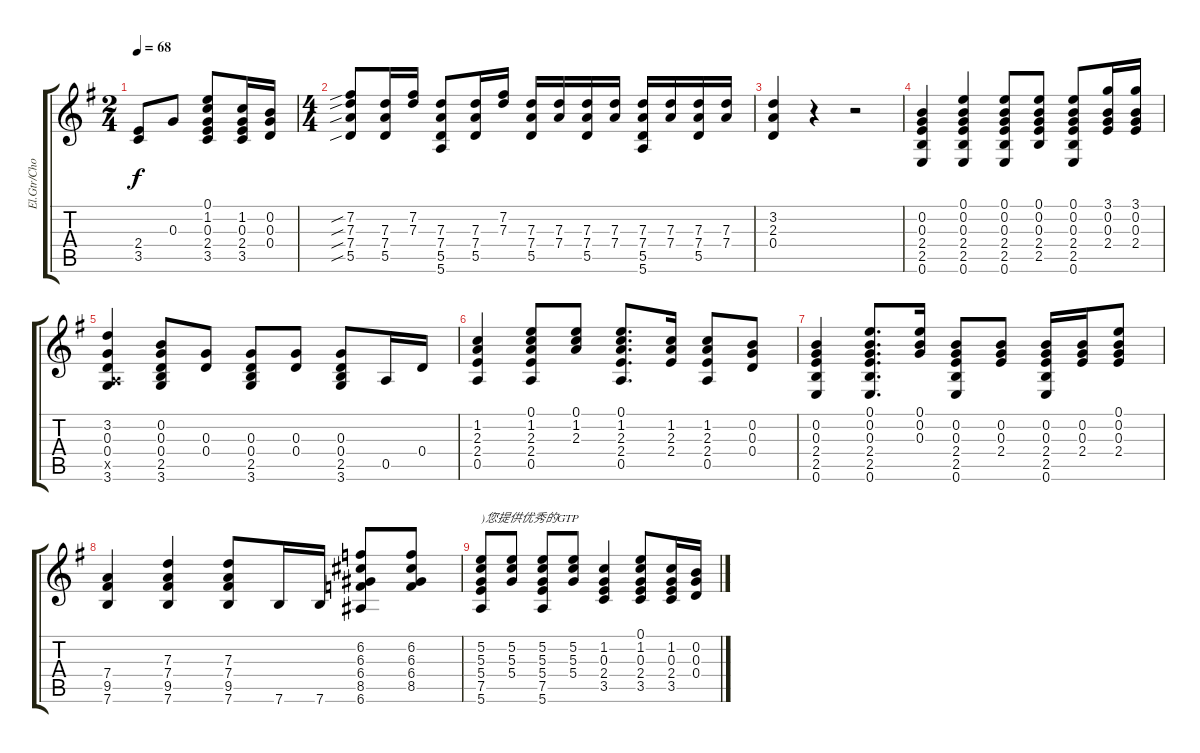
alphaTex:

\track ("El.Gtr/Chorus" "El.Gtr/Cho") {instrument electricguitarjazz}
\staff {score tabs}
\tuning (E4 B3 G3 D3 A2 E2) {hide}
\ts (2 4)
\tempo 68
\clef g2
\ks g
(2.4 3.5).8{dy f} 0.3.8 (0.1 1.2 0.3 2.4 3.5).8 (1.2 0.3 2.4 3.5).16 (0.2 0.3 0.4).16 |
\ts (4 4)
(7.2{sib} 7.3{sib} 7.4{sib} 5.5{sib}).8 (7.3 7.4 5.5).16 (7.2 7.3).16 (7.3 7.4 5.5 5.6).8 (7.3 7.4 5.5).16 (7.2 7.3).16 (7.3 7.4 5.5).16 (7.3 7.4).16 (7.3 7.4 5.5).16 (7.3 7.4).16 (7.3 7.4 5.5 5.6).16 (7.3 7.4).16 (7.3 7.4 5.5).16 (7.3 7.4).16 |
(3.2 2.3 0.4).4 r.4 r.2 |
(0.2 0.3 2.4 2.5 0.6).4 (0.1 0.2 0.3 2.4 2.5 0.6).4 (0.1 0.2 0.3 2.4 2.5 0.6).8 (0.1 0.2 0.3 2.4 2.5).8 (0.1 0.2 0.3 2.4 2.5 0.6).8 (3.1 0.2 0.3 2.4).16 (3.1 0.2 0.3 2.4).16 |
(3.2 0.3 0.4 0.5{x} 3.6).4 (0.2 0.3 0.4 2.5 3.6).8 (0.3 0.4).8 (0.3 0.4 2.5 3.6).8 (0.3 0.4).8 (0.3 0.4 2.5 3.6).8 0.5.16 0.4.16 |
(1.2 2.3 2.4 0.5).4 (0.1 1.2 2.3 2.4 0.5).8 (0.1 1.2 2.3).8 (0.1 1.2 2.3 2.4 0.5).8{d} (1.2 2.3 2.4).16 (1.2 2.3 2.4 0.5).8 (0.2 0.3 0.4).8 |
(0.2 0.3 2.4 2.5 0.6).4 (0.1 0.2 0.3 2.4 2.5 0.6).8{d} (0.1 0.2 0.3).16 (0.2 0.3 2.4 2.5 0.6).8 (0.2 0.3 2.4).8 (0.2 0.3 2.4 2.5 0.6).16 (0.2 0.3 2.4).16 (0.1 0.2 0.3 2.4).8 |
(7.4 9.5 7.6).4 (7.3 7.4 9.5 7.6).4 (7.3 7.4 9.5 7.6).8 7.6.16 7.6.16 (6.2 6.3 6.4 8.5 6.6).8 (6.2 6.3 6.4 8.5).8 |
(5.2 5.3 5.4 7.5 5.6).8{txt ")您提供优秀的GTP"} (5.2 5.3 5.4).8 (5.2 5.3 5.4 7.5 5.6).8 (5.2 5.3 5.4).8 (1.2 0.3 2.4 3.5).4 (0.1 1.2 0.3 2.4 3.5).8 (1.2 0.3 2.4 3.5).16 (0.2 0.3 0.4).16
